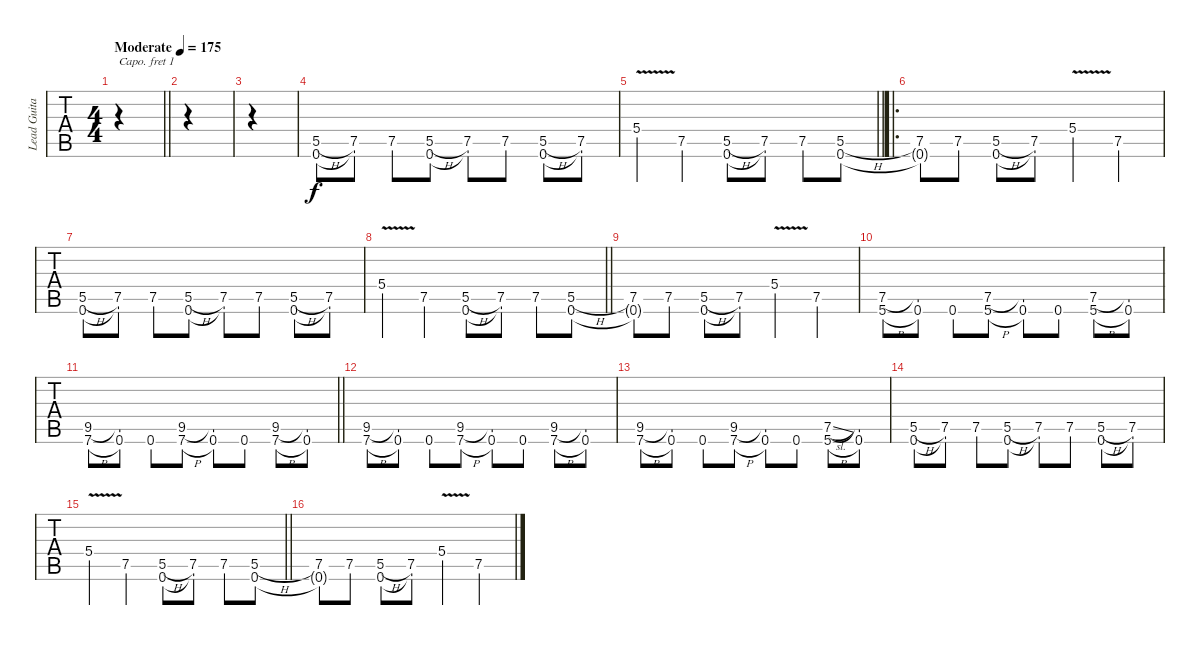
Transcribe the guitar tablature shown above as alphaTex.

\track ("Lead Guitar" "Lead Guita") {instrument acousticguitarsteel}
\staff {tabs}
\capo 1
\tuning (E4 B3 G3 D3 A2 E2) {hide}
\ts (4 4)
\tempo (175 "Moderate")
\clef g2
\barLineRight lightlight
\ks f
|
|
|
(5.5{h} 0.6).8 (7.5 0.6{t}).8 7.5.8 (5.5{h} 0.6).8 (7.5 0.6{t}).8 7.5.8 (5.5{h} 0.6).8 (7.5 0.6{t}).8 |
\barLineRight lightlight
5.4{v}.4 7.5.4 (5.5{h} 0.6).8 (7.5 0.6{t}).8 7.5.8 (5.5{h} 0.6).8 |
\ro
(7.5 0.6{t}).8 7.5.8 (5.5{h} 0.6).8 (7.5 0.6{t}).8 5.4{v}.4 7.5.4 |
(5.5{h} 0.6).8 (7.5 0.6{t}).8 7.5.8 (5.5{h} 0.6).8 (7.5 0.6{t}).8 7.5.8 (5.5{h} 0.6).8 (7.5 0.6{t}).8 |
\barLineRight lightlight
5.4{v}.4 7.5.4 (5.5{h} 0.6).8 (7.5 0.6{t}).8 7.5.8 (5.5{h} 0.6).8 |
(7.5 0.6{t}).8 7.5.8 (5.5{h} 0.6).8 (7.5 0.6{t}).8 5.4{v}.4 7.5.4 |
(7.5 5.6{h}).8 (7.5{t} 0.6).8 0.6.8 (7.5 5.6{h}).8 (7.5{t} 0.6).8 0.6.8 (7.5 5.6{h}).8 (7.5{t} 0.6).8 |
\barLineRight lightlight
(9.5 7.6{h}).8 (9.5{t} 0.6).8 0.6.8 (9.5 7.6{h}).8 (9.5{t} 0.6).8 0.6.8 (9.5 7.6{h}).8 (9.5{t} 0.6).8 |
(9.5 7.6{h}).8 (9.5{t} 0.6).8 0.6.8 (9.5 7.6{h}).8 (9.5{t} 0.6).8 0.6.8 (9.5 7.6{h}).8 (9.5{t} 0.6).8 |
(9.5 7.6{h}).8 (9.5{t} 0.6).8 0.6.8 (9.5 7.6{h}).8 (9.5{t} 0.6).8 0.6.8 (7.5{sl} 5.6{h}).8 (7.5{t} 0.6).8 |
(5.5{h} 0.6).8 (7.5 0.6{t}).8 7.5.8 (5.5{h} 0.6).8 (7.5 0.6{t}).8 7.5.8 (5.5{h} 0.6).8 (7.5 0.6{t}).8 |
\barLineRight lightlight
5.4{v}.4 7.5.4 (5.5{h} 0.6).8 (7.5 0.6{t}).8 7.5.8 (5.5{h} 0.6).8 |
(7.5 0.6{t}).8 7.5.8 (5.5{h} 0.6).8 (7.5 0.6{t}).8 5.4{v}.4 7.5.4
